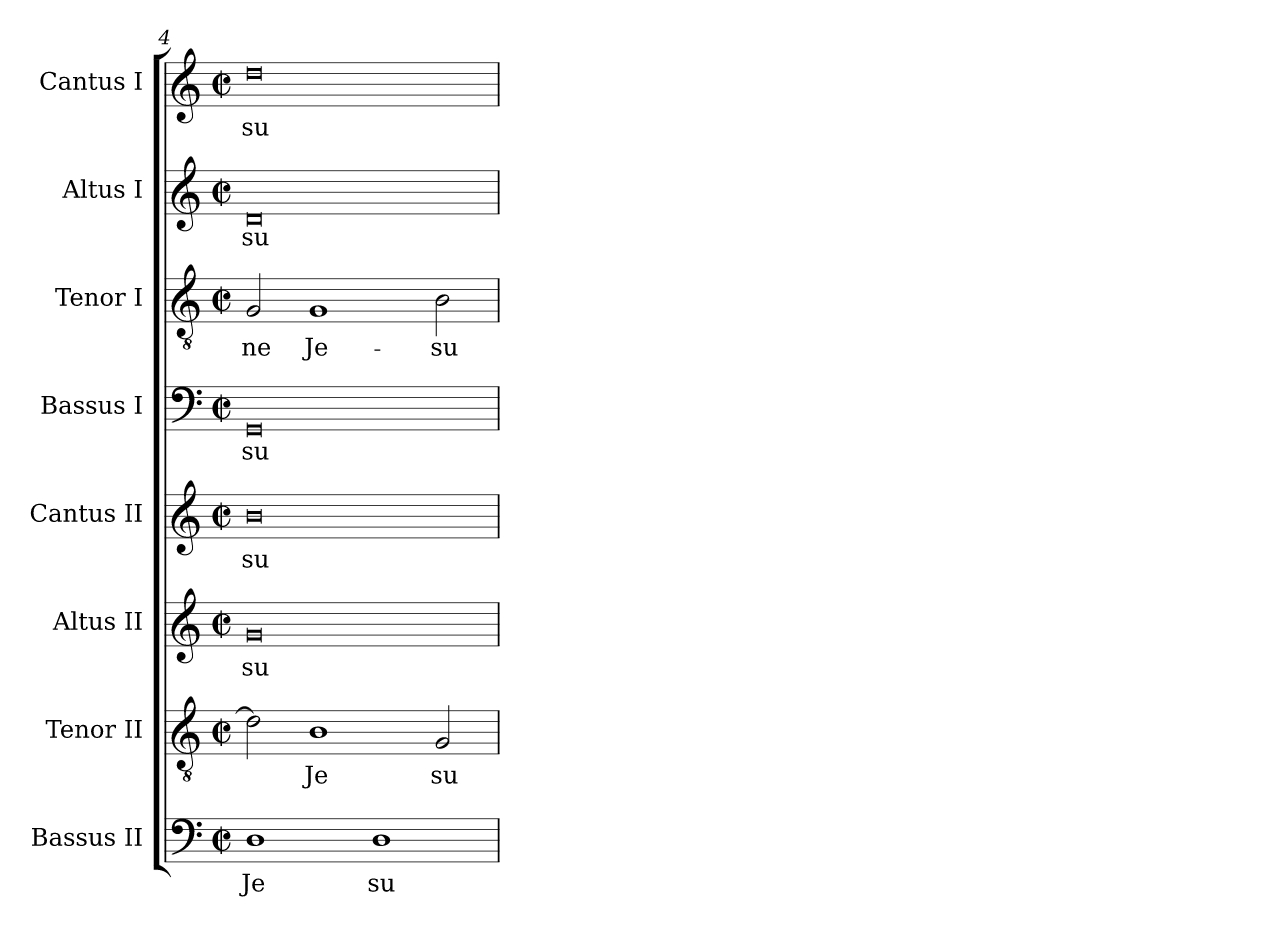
**kern	**text	**kern	**text	**kern	**text	**kern	**text	**kern	**text	**kern	**text	**kern	**text	**kern	**text
*part8	*part8	*part7	*part7	*part6	*part6	*part5	*part5	*part4	*part4	*part3	*part3	*part2	*part2	*part1	*part1
*staff8	*staff8	*staff7	*staff7	*staff6	*staff6	*staff5	*staff5	*staff4	*staff4	*staff3	*staff3	*staff2	*staff2	*staff1	*staff1
*I"Bassus II	*	*I"Tenor II	*	*I"Altus II	*	*I"Cantus II	*	*I"Bassus I	*	*I"Tenor I	*	*I"Altus I	*	*I"Cantus I	*
*clefF4	*	*clefGv2	*	*clefG2	*	*clefG2	*	*clefF4	*	*clefGv2	*	*clefG2	*	*clefG2	*
*M2/2	*	*M2/2	*	*M2/2	*	*M2/2	*	*M2/2	*	*M2/2	*	*M2/2	*	*M2/2	*
*met(c|)	*	*met(c|)	*	*met(c|)	*	*met(c|)	*	*met(c|)	*	*met(c|)	*	*met(c|)	*	*met(c|)	*
=4	=4	=4	=4	=4	=4	=4	=4	=4	=4	=4	=4	=4	=4	=4	=4
!	!LO:LY:b:cj	!	!	!	!LO:LY:b:cj	!	!LO:LY:b:cj	!	!LO:LY:b:cj	!	!LO:LY:b:cj	!	!LO:LY:b:cj	!	!LO:LY:b:cj
1D	Je	2d\]	.	0g	su	0b	su	0GG	su	2G/	-ne	0d	-su	0dd	su
!	!	!	!LO:LY:b:cj	!	!	!	!	!	!	!	!LO:LY:b:cj	!	!	!	!
.	.	1B	Je	.	.	.	.	.	.	1G	Je-	.	.	.	.
!	!LO:LY:b:cj	!	!	!	!	!	!	!	!	!	!	!	!	!	!
1D	su	.	.	.	.	.	.	.	.	.	.	.	.	.	.
!	!	!	!LO:LY:b:cj	!	!	!	!	!	!	!	!LO:LY:b:cj	!	!	!	!
.	.	2G/	su	.	.	.	.	.	.	2B\	-su	.	.	.	.
=	=	=	=	=	=	=	=	=	=	=	=	=	=	=	=
*-	*-	*-	*-	*-	*-	*-	*-	*-	*-	*-	*-	*-	*-	*-	*-
